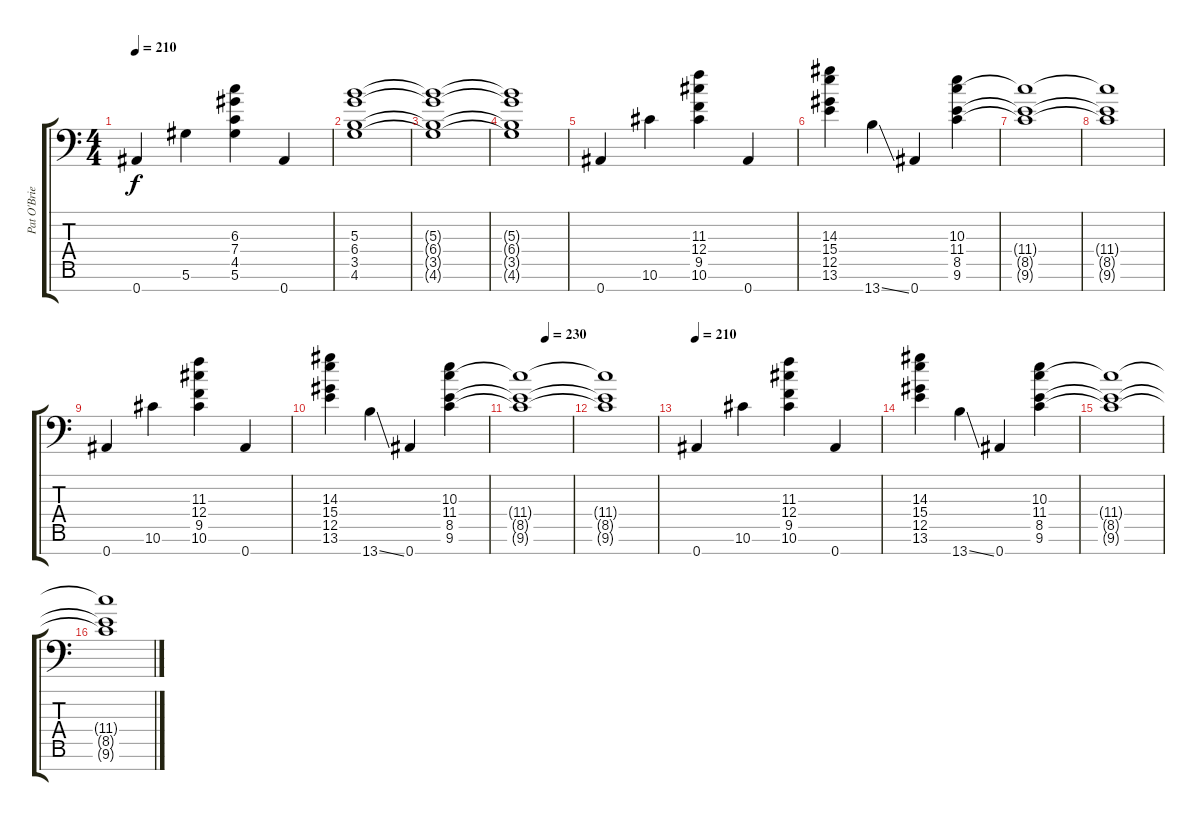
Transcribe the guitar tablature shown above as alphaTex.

\track ("Pat O'Brien" "Pat O'Brie") {instrument distortionguitar}
\staff {score tabs}
\tuning (Eb4 Bb3 Gb3 Db3 Ab2 Eb2 Bb1) {hide}
\ts (4 4)
\tempo 210
\clef f4
\ks c
0.7.4{dy f} 5.6.4 (6.3 7.4 4.5 5.6).4 0.7.4 |
(5.3 6.4 3.5 4.6).1 |
(5.3{t} 6.4{t} 3.5{t} 4.6{t}).1 |
(5.3{t} 6.4{t} 3.5{t} 4.6{t}).1 |
0.7.4 10.6.4 (11.3 12.4 9.5 10.6).4 0.7.4 |
(14.3 15.4 12.5 13.6).4 13.7{ss}.4 0.7.4 (10.3 11.4 8.5 9.6).4 |
(11.4{t} 8.5{t} 9.6{t}).1 |
(11.4{t} 8.5{t} 9.6{t}).1 |
0.7.4 10.6.4 (11.3 12.4 9.5 10.6).4 0.7.4 |
(14.3 15.4 12.5 13.6).4 13.7{ss}.4 0.7.4 (10.3 11.4 8.5 9.6).4 |
\tempo (230 0.5)
(11.4{t} 8.5{t} 9.6{t}).1 |
(11.4{t} 8.5{t} 9.6{t}).1 |
\tempo 210
0.7.4 10.6.4 (11.3 12.4 9.5 10.6).4 0.7.4 |
(14.3 15.4 12.5 13.6).4 13.7{ss}.4 0.7.4 (10.3 11.4 8.5 9.6).4 |
(11.4{t} 8.5{t} 9.6{t}).1 |
(11.4{t} 8.5{t} 9.6{t}).1
